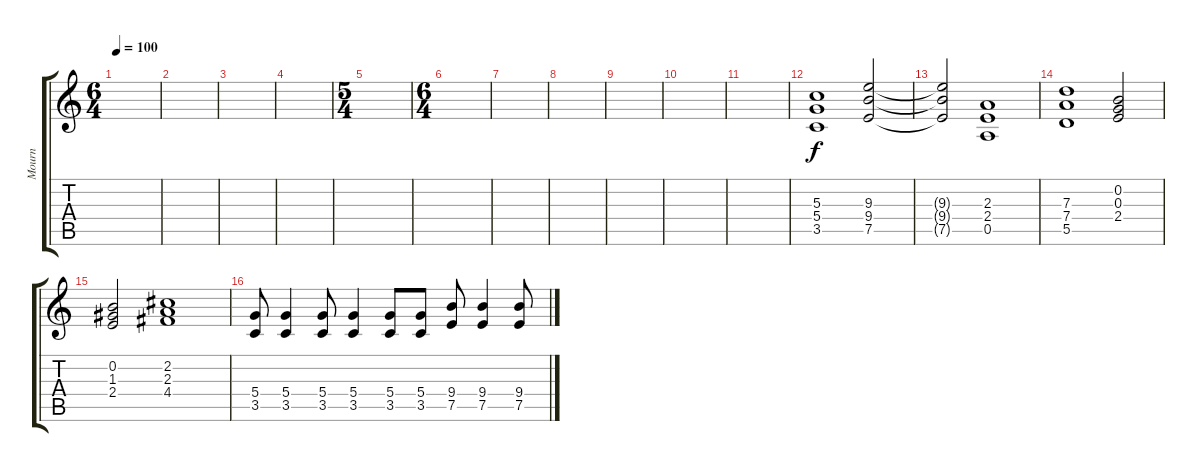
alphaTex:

\track ("Mourn" "Mourn") {instrument distortionguitar}
\staff {score tabs}
\tuning (E4 B3 G3 D3 A2 E2) {hide}
\ts (6 4)
\tempo 100
\clef g2
\ks c
|
|
|
|
\ts (5 4)
|
\ts (6 4)
|
|
|
|
|
|
(5.3 5.4 3.5).1 (9.3 9.4 7.5).2 |
(9.3{t} 9.4{t} 7.5{t}).2 (2.3 2.4 0.5).1 |
(7.3 7.4 5.5).1 (0.2 0.3 2.4).2 |
(0.2 1.3 2.4).2 (2.2 2.3 4.4).1 |
(5.4 3.5).8 (5.4 3.5).4 (5.4 3.5).8 (5.4 3.5).4 (5.4 3.5).8 (5.4 3.5).8 (9.4 7.5).8 (9.4 7.5).4 (9.4 7.5).8
